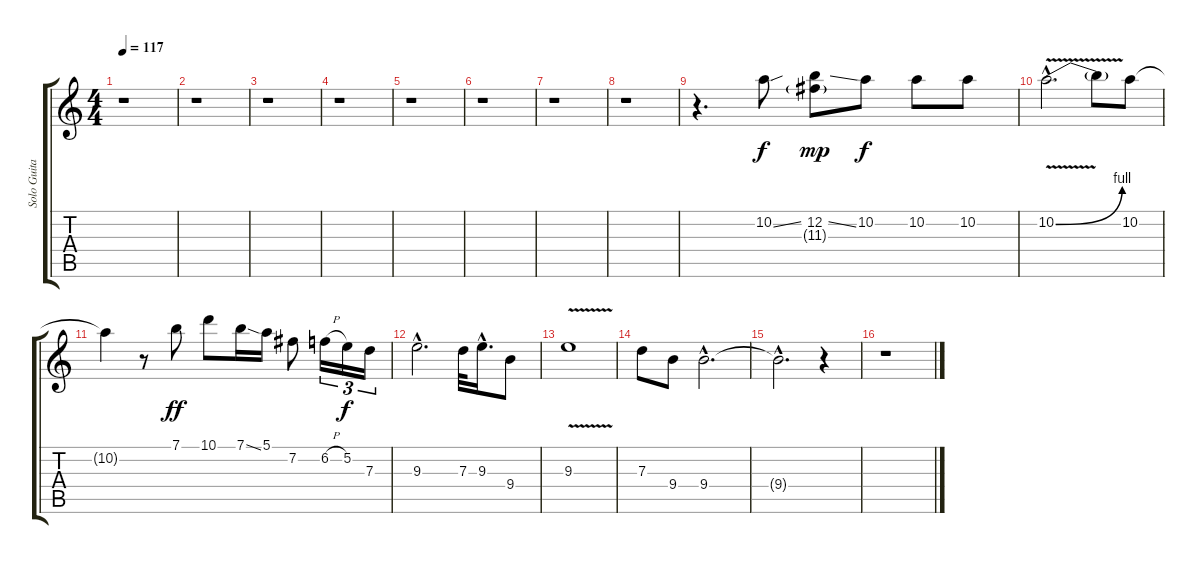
\track ("Solo Guitar" "Solo Guita") {instrument distortionguitar}
\staff {score tabs}
\tuning (E4 B3 G3 D3 A2 E2) {hide}
\ts (4 4)
\tempo 117
\clef g2
\ks c
r.1{dy ff} |
r.1 |
r.1 |
r.1 |
r.1 |
r.1 |
r.1 |
r.1 |
r.4{d} 10.2{ss}.8{dy f} (12.2{ss} 11.3{g}).8{dy mp} 10.2.8{dy f} 10.2.8 10.2.8 |
10.2{be (bend 0 0 60 4) v hac}.2{d} 10.2{t}.8 10.2.8 |
10.2{t}.4 r.8 7.1.8{dy ff} 10.1.8 7.1{ss}.16 5.1.16 7.2.8 6.2{h}.16{tu (3 2)} 5.2.16{tu (3 2) dy f} 7.3.16{tu (3 2)} |
9.3{hac}.2{d} 7.3.32 9.3{hac}.16{d} 9.4.8 |
9.3{v}.1 |
7.3.8 9.4.8 9.4{hac}.2{d} |
9.4{hac t}.2{d} r.4 |
r.1
